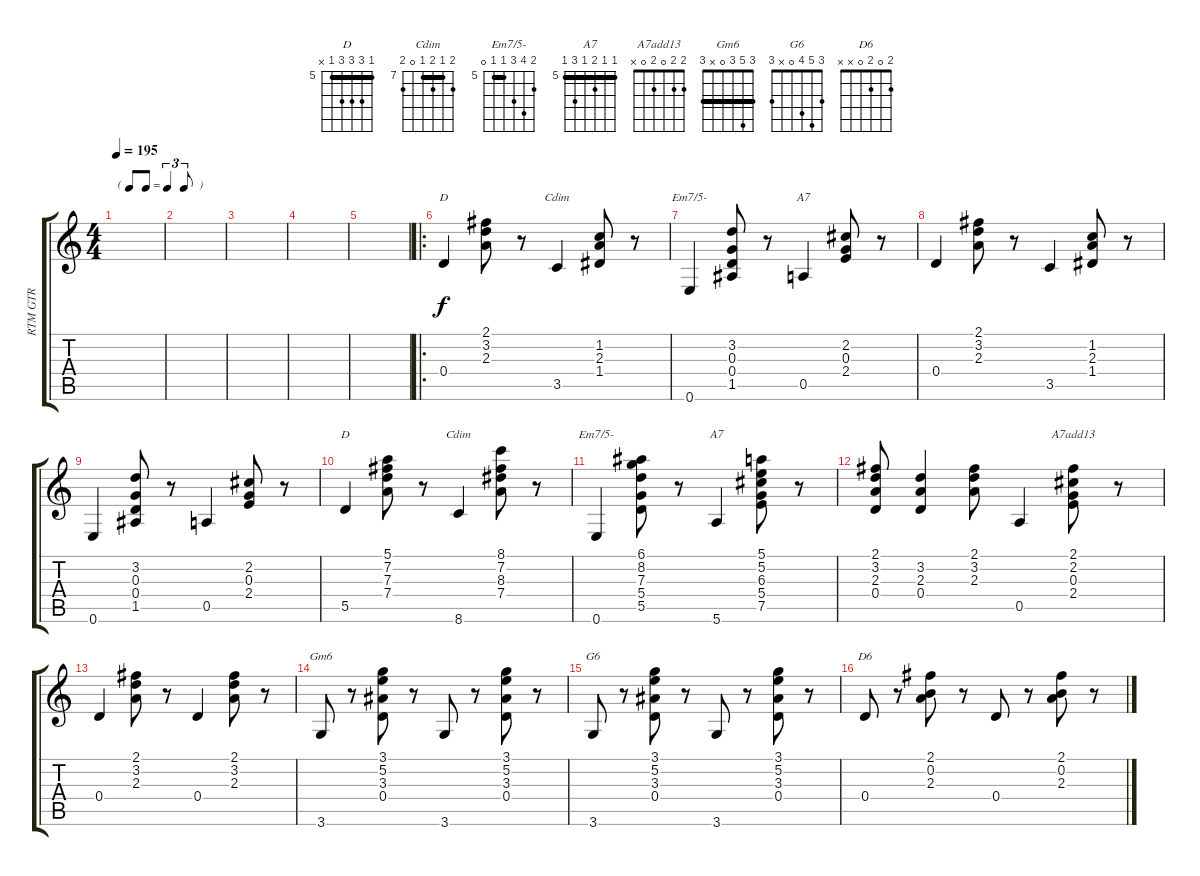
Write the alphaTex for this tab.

\track ("RTM GTR" "RTM GTR") {instrument acousticguitarnylon}
\staff {score tabs}
\tuning (E4 B3 G3 D3 A2 E2) {hide}
\chord ("D" 2 3 2 0 x x)
\chord ("Cdim" 2 1 2 1 3 x) {barre 1}
\chord ("Em7/5-" 0 3 0 0 1 0)
\chord ("A7" x 2 0 2 0 x)
\chord ("D" 5 7 7 7 5 x) {firstfret 5 barre 5}
\chord ("Cdim" 8 7 8 7 0 8) {firstfret 7 barre 7}
\chord ("Em7/5-" 6 8 7 5 5 0) {firstfret 5 barre 5}
\chord ("A7" 5 5 6 5 7 5) {firstfret 5 barre 5}
\chord ("A7add13" 2 2 0 2 0 x)
\chord ("Gm6" 3 5 3 0 x 3) {barre 3}
\chord ("G6" 3 5 4 0 x 3)
\chord ("D6" 2 0 2 0 x x)
\ts (4 4)
\tf triplet8th
\tempo 195
\clef g2
\ks c
|
|
|
|
|
\ro
0.4.4{ch "D"} (2.1 3.2 2.3).8 r.8 3.5.4{ch "Cdim"} (1.2 2.3 1.4).8 r.8 |
0.6.4{ch "Em7/5-"} (3.2 0.3 0.4 1.5).8 r.8 0.5.4{ch "A7"} (2.2 0.3 2.4).8 r.8 |
0.4.4 (2.1 3.2 2.3).8 r.8 3.5.4 (1.2 2.3 1.4).8 r.8 |
0.6.4 (3.2 0.3 0.4 1.5).8 r.8 0.5.4 (2.2 0.3 2.4).8 r.8 |
5.5.4{ch "D"} (5.1 7.2 7.3 7.4).8 r.8 8.6.4{ch "Cdim"} (8.1 7.2 8.3 7.4).8 r.8 |
0.6.4{ch "Em7/5-"} (6.1 8.2 7.3 5.4 5.5).8 r.8 5.6.4{ch "A7"} (5.1 5.2 6.3 5.4 7.5).8 r.8 |
(2.1 3.2 2.3 0.4).8 (3.2 2.3 0.4).4 (2.1 3.2 2.3).8 0.5.4 (2.1 2.2 0.3 2.4).8{ch "A7add13"} r.8 |
0.4.4 (2.1 3.2 2.3).8 r.8 0.4.4 (2.1 3.2 2.3).8 r.8 |
3.6.8{ch "Gm6"} r.8 (3.1 5.2 3.3 0.4).8 r.8 3.6.8 r.8 (3.1 5.2 3.3 0.4).8 r.8 |
3.6.8{ch "G6"} r.8 (3.1 5.2 3.3 0.4).8 r.8 3.6.8 r.8 (3.1 5.2 3.3 0.4).8 r.8 |
0.4.8{ch "D6"} r.8 (2.1 0.2 2.3).8 r.8 0.4.8 r.8 (2.1 0.2 2.3).8 r.8
